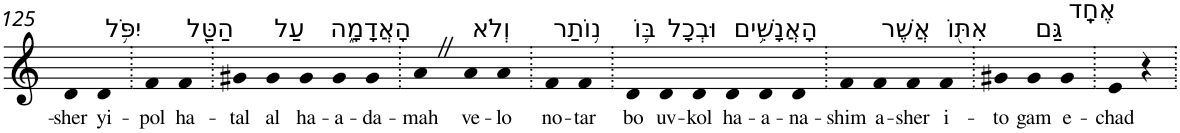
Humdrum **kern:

**kern	**text
*part1	*part1
*staff1	*staff1
*I"Piano	*
*I'Pno	*
!!LO:PB:g=z
*clefG2	*
*k[]	*
=125	=125
!	!LO:LY:b
4d	-sher
!LO:TX:a:t=יִפֹּ֥ל	!
!	!LO:LY:b
4d	yi-
=126.	=126.
!	!LO:LY:b
4f	-pol
!LO:TX:a:t=הַטַּ֖ל	!
!	!LO:LY:b
4f	ha-
=127.	=127.
!	!LO:LY:b
4g#X	-tal
!LO:TX:a:t=עַל	!
!	!LO:LY:b
4g#	al
!LO:TX:a:t=הָאֲדָמָ֑ה	!
!	!LO:LY:b
4g#	ha-
!	!LO:LY:b
4g#	-a-
!	!LO:LY:b
4g#	-da-
=128.	=128.
!	!LO:LY:b
4aZ	-mah
!LO:TX:a:t=וְלֹא	!
!	!LO:LY:b
4a	ve-
!	!LO:LY:b
4a	-lo
=129.	=129.
!LO:TX:a:t=נ֥וֹתַר	!
!	!LO:LY:b
4f	no-
!	!LO:LY:b
4f	-tar
=130.	=130.
!LO:TX:a:t=בּ֛וֹ	!
!	!LO:LY:b
4d	bo
!LO:TX:a:t=וּבְכָל	!
!	!LO:LY:b
4d	uv-
!	!LO:LY:b
4d	-kol
!LO:TX:a:t=הָאֲנָשִׁ֥ים	!
!	!LO:LY:b
4d	ha-
!	!LO:LY:b
4d	-a-
!	!LO:LY:b
4d	-na-
=131.	=131.
!	!LO:LY:b
4f	-shim
!LO:TX:a:t=אֲשֶׁר	!
!	!LO:LY:b
4f	a-
!	!LO:LY:b
4f	-sher
!LO:TX:a:t=אִתּ֖וֹ	!
!	!LO:LY:b
4f	i-
=132.	=132.
!	!LO:LY:b
4g#X	-to
!LO:TX:a:t=גַּם	!
!	!LO:LY:b
4g#	gam
!LO:TX:a:t=אֶחָֽד	!
!	!LO:LY:b
4g#	e-
=133.	=133.
!	!LO:LY:b
4e	-chad
4r	.
=.	=.
*-	*-
